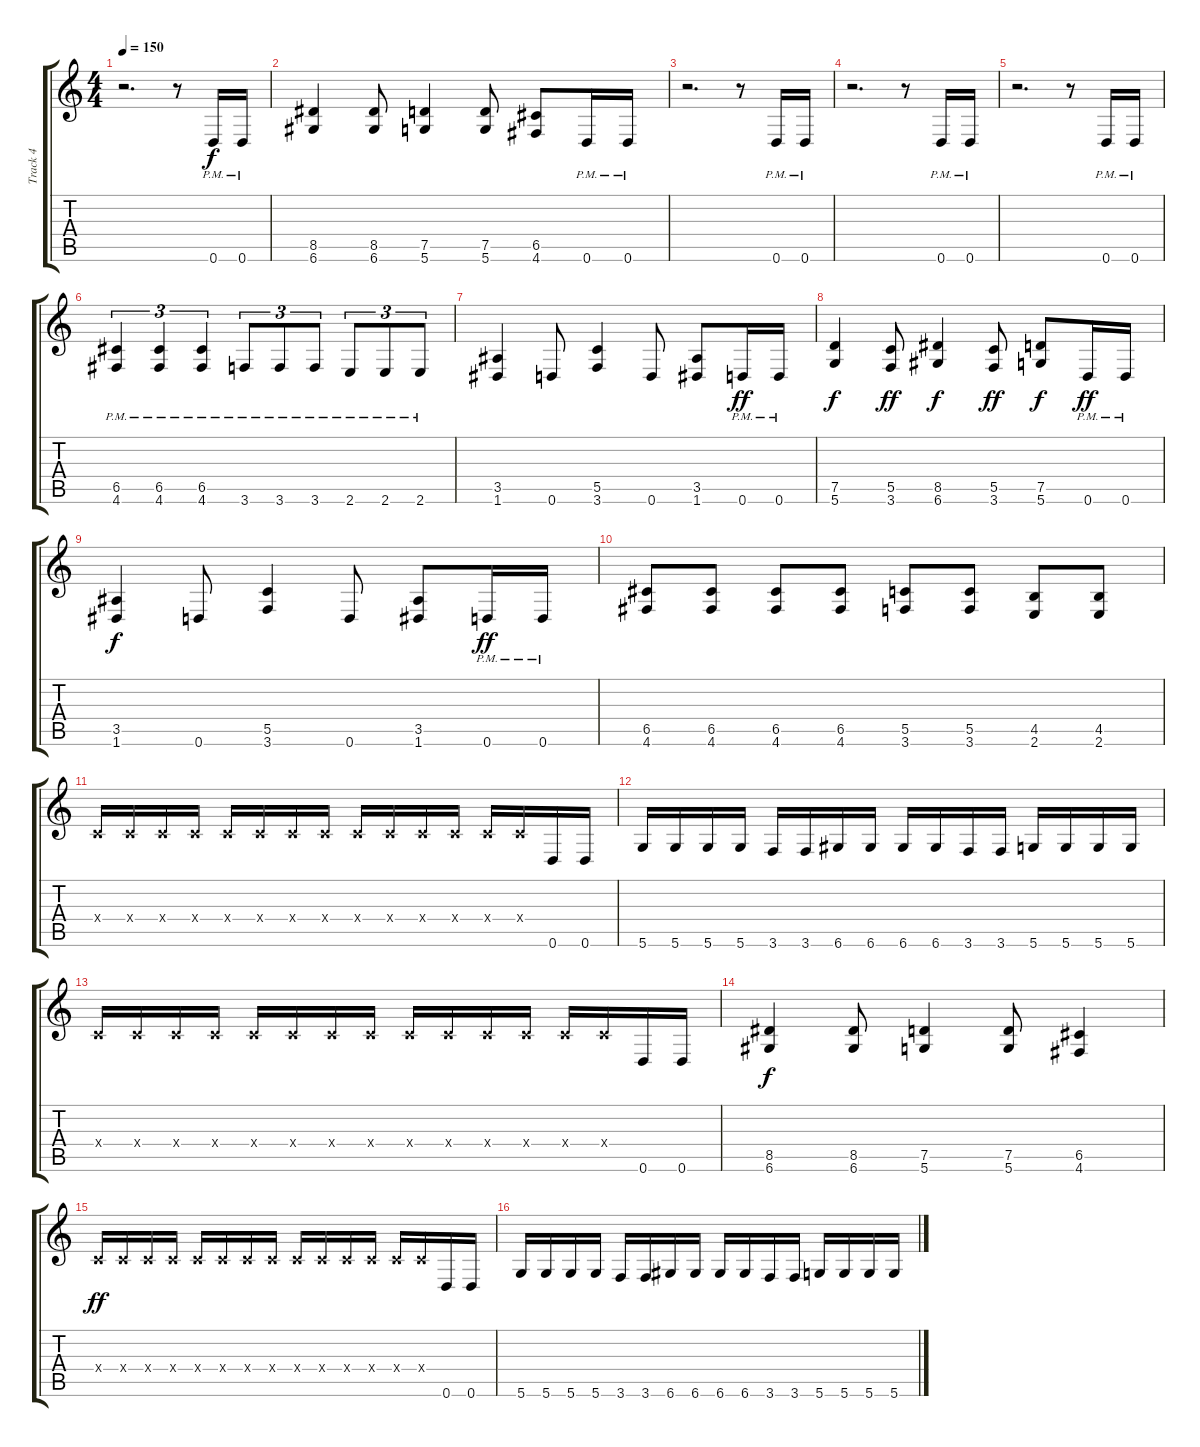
\track ("Track 4" "Track 4") {instrument distortionguitar}
\staff {score tabs}
\tuning (D4 A3 F3 C3 G2 D2) {hide}
\ts (4 4)
\tempo 150
\clef g2
\ks c
r.2{d dy f} r.8 0.6{pm}.16 0.6{pm}.16 |
(8.5 6.6).4 (8.5 6.6).8 (7.5 5.6).4 (7.5 5.6).8 (6.5 4.6).8 0.6{pm}.16 0.6{pm}.16 |
r.2{d} r.8 0.6{pm}.16 0.6{pm}.16 |
r.2{d} r.8 0.6{pm}.16 0.6{pm}.16 |
r.2{d} r.8 0.6{pm}.16 0.6{pm}.16 |
(6.5{pm} 4.6{pm}).4{tu (3 2)} (6.5{pm} 4.6{pm}).4{tu (3 2)} (6.5{pm} 4.6{pm}).4{tu (3 2)} 3.6{pm}.8{tu (3 2)} 3.6{pm}.8{tu (3 2)} 3.6{pm}.8{tu (3 2)} 2.6{pm}.8{tu (3 2)} 2.6{pm}.8{tu (3 2)} 2.6{pm}.8{tu (3 2)} |
(3.5 1.6).4 0.6.8 (5.5 3.6).4 0.6.8 (3.5 1.6).8 0.6{pm}.16{dy ff} 0.6{pm}.16 |
(7.5 5.6).4{dy f} (5.5 3.6).8{dy ff} (8.5 6.6).4{dy f} (5.5 3.6).8{dy ff} (7.5 5.6).8{dy f} 0.6{pm}.16{dy ff} 0.6{pm}.16 |
(3.5 1.6).4{dy f} 0.6.8 (5.5 3.6).4 0.6.8 (3.5 1.6).8 0.6{pm}.16{dy ff} 0.6{pm}.16 |
(6.5 4.6).8 (6.5 4.6).8 (6.5 4.6).8 (6.5 4.6).8 (5.5 3.6).8 (5.5 3.6).8 (4.5 2.6).8 (4.5 2.6).8 |
0.4{x}.16 0.4{x}.16 0.4{x}.16 0.4{x}.16 0.4{x}.16 0.4{x}.16 0.4{x}.16 0.4{x}.16 0.4{x}.16 0.4{x}.16 0.4{x}.16 0.4{x}.16 0.4{x}.16 0.4{x}.16 0.6.16 0.6.16 |
5.6.16 5.6.16 5.6.16 5.6.16 3.6.16 3.6.16 6.6.16 6.6.16 6.6.16 6.6.16 3.6.16 3.6.16 5.6.16 5.6.16 5.6.16 5.6.16 |
0.4{x}.16 0.4{x}.16 0.4{x}.16 0.4{x}.16 0.4{x}.16 0.4{x}.16 0.4{x}.16 0.4{x}.16 0.4{x}.16 0.4{x}.16 0.4{x}.16 0.4{x}.16 0.4{x}.16 0.4{x}.16 0.6.16 0.6.16 |
(8.5 6.6).4{dy f} (8.5 6.6).8 (7.5 5.6).4 (7.5 5.6).8 (6.5 4.6).4 |
0.4{x}.16{dy ff} 0.4{x}.16 0.4{x}.16 0.4{x}.16 0.4{x}.16 0.4{x}.16 0.4{x}.16 0.4{x}.16 0.4{x}.16 0.4{x}.16 0.4{x}.16 0.4{x}.16 0.4{x}.16 0.4{x}.16 0.6.16 0.6.16 |
5.6.16 5.6.16 5.6.16 5.6.16 3.6.16 3.6.16 6.6.16 6.6.16 6.6.16 6.6.16 3.6.16 3.6.16 5.6.16 5.6.16 5.6.16 5.6.16
